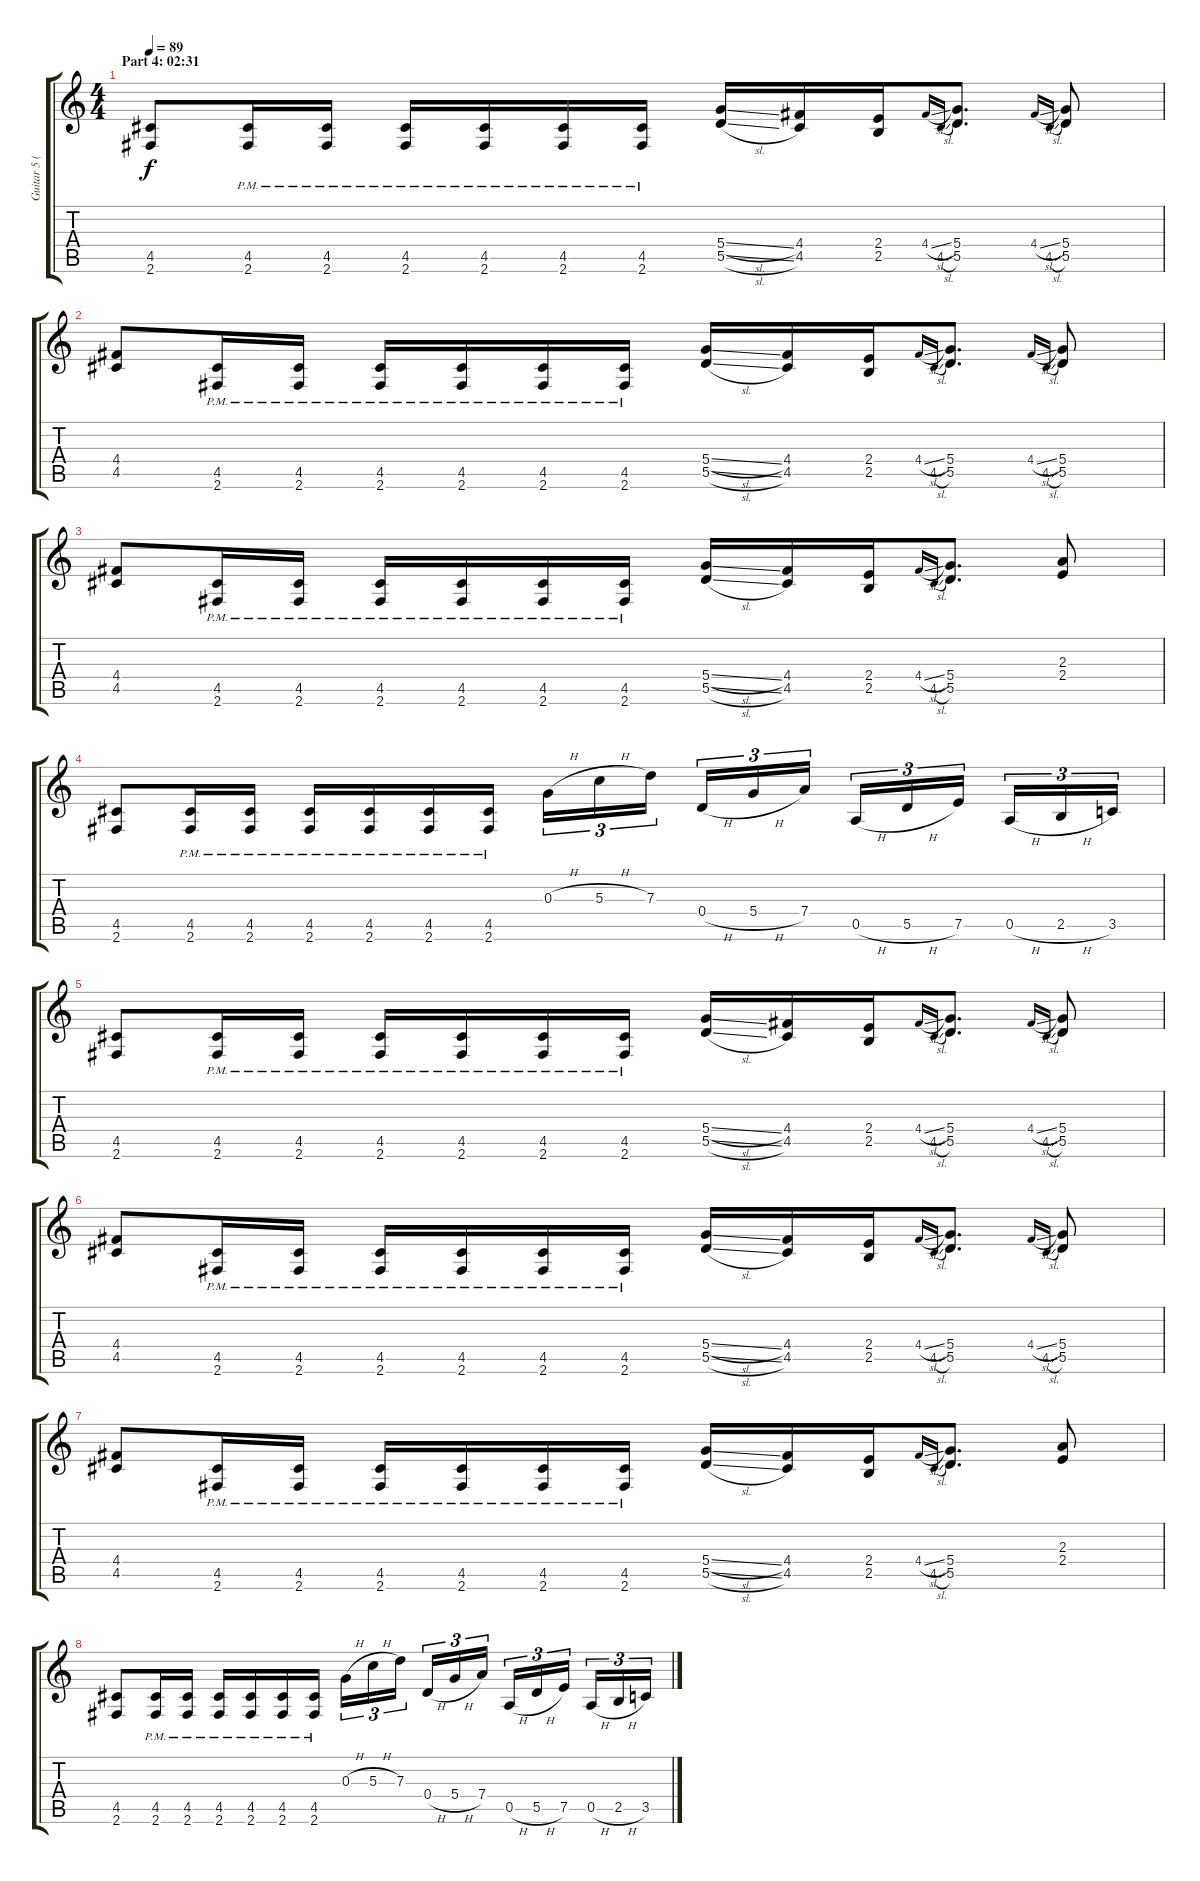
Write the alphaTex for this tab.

\track ("Guitar 5 (Distortion)" "Guitar 5 (") {instrument distortionguitar}
\staff {score tabs}
\tuning (E4 B3 G3 D3 A2 E2) {hide}
\ts (4 4)
\section ("" "Part 4: 02:31")
\tempo 89
\clef g2
\ks c
(4.5 2.6).8{dy f} (4.5{pm} 2.6{pm}).16 (4.5{pm} 2.6{pm}).16 (4.5{pm} 2.6{pm}).16 (4.5{pm} 2.6{pm}).16 (4.5{pm} 2.6{pm}).16 (4.5{pm} 2.6{pm}).16 (5.4{sl} 5.5{sl}).16 (4.4 4.5).16 (2.4 2.5).16 4.4{sl}.16{gr onbeat} 4.5{sl}.16{gr onbeat} (5.4 5.5).8{d} 4.4{sl}.16{gr onbeat} 4.5{sl}.16{gr onbeat} (5.4 5.5).8 |
(4.4 4.5).8 (4.5{pm} 2.6{pm}).16 (4.5{pm} 2.6{pm}).16 (4.5{pm} 2.6{pm}).16 (4.5{pm} 2.6{pm}).16 (4.5{pm} 2.6{pm}).16 (4.5{pm} 2.6{pm}).16 (5.4{sl} 5.5{sl}).16 (4.4 4.5).16 (2.4 2.5).16 4.4{sl}.16{gr onbeat} 4.5{sl}.16{gr onbeat} (5.4 5.5).8{d} 4.4{sl}.16{gr onbeat} 4.5{sl}.16{gr onbeat} (5.4 5.5).8 |
(4.4 4.5).8 (4.5{pm} 2.6{pm}).16 (4.5{pm} 2.6{pm}).16 (4.5{pm} 2.6{pm}).16 (4.5{pm} 2.6{pm}).16 (4.5{pm} 2.6{pm}).16 (4.5{pm} 2.6{pm}).16 (5.4{sl} 5.5{sl}).16 (4.4 4.5).16 (2.4 2.5).16 4.4{sl}.16{gr onbeat} 4.5{sl}.16{gr onbeat} (5.4 5.5).8{d} (2.3 2.4).8 |
(4.5 2.6).8 (4.5{pm} 2.6{pm}).16 (4.5{pm} 2.6{pm}).16 (4.5{pm} 2.6{pm}).16 (4.5{pm} 2.6{pm}).16 (4.5{pm} 2.6{pm}).16 (4.5{pm} 2.6{pm}).16 0.3{h}.16{tu (3 2)} 5.3{h}.16{tu (3 2)} 7.3.16{tu (3 2) beam splitsecondary} 0.4{h}.16{tu (3 2)} 5.4{h}.16{tu (3 2)} 7.4.16{tu (3 2)} 0.5{h}.16{tu (3 2)} 5.5{h}.16{tu (3 2)} 7.5.16{tu (3 2) beam splitsecondary} 0.5{h}.16{tu (3 2)} 2.5{h}.16{tu (3 2)} 3.5.16{tu (3 2)} |
(4.5 2.6).8 (4.5{pm} 2.6{pm}).16 (4.5{pm} 2.6{pm}).16 (4.5{pm} 2.6{pm}).16 (4.5{pm} 2.6{pm}).16 (4.5{pm} 2.6{pm}).16 (4.5{pm} 2.6{pm}).16 (5.4{sl} 5.5{sl}).16 (4.4 4.5).16 (2.4 2.5).16 4.4{sl}.16{gr onbeat} 4.5{sl}.16{gr onbeat} (5.4 5.5).8{d} 4.4{sl}.16{gr onbeat} 4.5{sl}.16{gr onbeat} (5.4 5.5).8 |
(4.4 4.5).8 (4.5{pm} 2.6{pm}).16 (4.5{pm} 2.6{pm}).16 (4.5{pm} 2.6{pm}).16 (4.5{pm} 2.6{pm}).16 (4.5{pm} 2.6{pm}).16 (4.5{pm} 2.6{pm}).16 (5.4{sl} 5.5{sl}).16 (4.4 4.5).16 (2.4 2.5).16 4.4{sl}.16{gr onbeat} 4.5{sl}.16{gr onbeat} (5.4 5.5).8{d} 4.4{sl}.16{gr onbeat} 4.5{sl}.16{gr onbeat} (5.4 5.5).8 |
(4.4 4.5).8 (4.5{pm} 2.6{pm}).16 (4.5{pm} 2.6{pm}).16 (4.5{pm} 2.6{pm}).16 (4.5{pm} 2.6{pm}).16 (4.5{pm} 2.6{pm}).16 (4.5{pm} 2.6{pm}).16 (5.4{sl} 5.5{sl}).16 (4.4 4.5).16 (2.4 2.5).16 4.4{sl}.16{gr onbeat} 4.5{sl}.16{gr onbeat} (5.4 5.5).8{d} (2.3 2.4).8 |
(4.5 2.6).8 (4.5{pm} 2.6{pm}).16 (4.5{pm} 2.6{pm}).16 (4.5{pm} 2.6{pm}).16 (4.5{pm} 2.6{pm}).16 (4.5{pm} 2.6{pm}).16 (4.5{pm} 2.6{pm}).16 0.3{h}.16{tu (3 2)} 5.3{h}.16{tu (3 2)} 7.3.16{tu (3 2) beam splitsecondary} 0.4{h}.16{tu (3 2)} 5.4{h}.16{tu (3 2)} 7.4.16{tu (3 2)} 0.5{h}.16{tu (3 2)} 5.5{h}.16{tu (3 2)} 7.5.16{tu (3 2) beam splitsecondary} 0.5{h}.16{tu (3 2)} 2.5{h}.16{tu (3 2)} 3.5.16{tu (3 2)}
